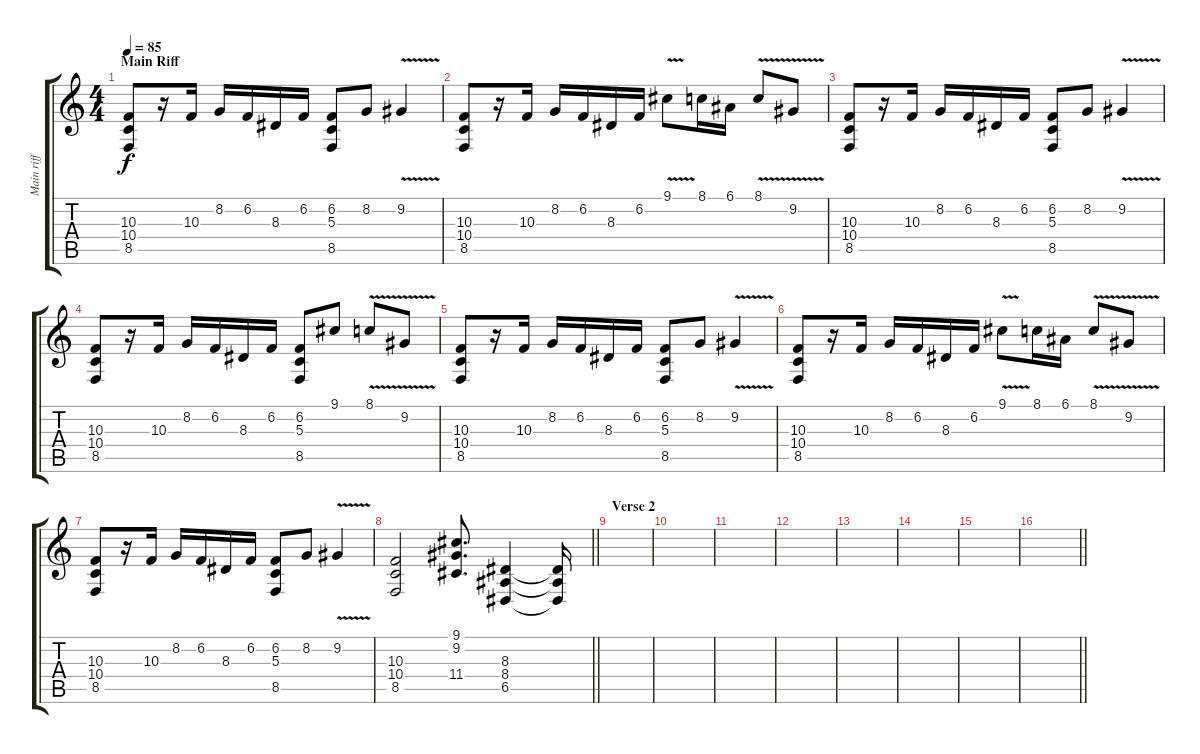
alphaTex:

\track ("Main riff synth" "Main riff ") {instrument lead2sawtooth}
\staff {score tabs}
\tuning (E4 B3 G3 D3 A2 D2) {hide}
\ts (4 4)
\section ("" "Main Riff")
\tempo 85
\clef g2
\ks c
(10.3 10.4 8.5).8{dy f instrument lead2sawtooth} r.16 10.3.16 8.2.16 6.2.16 8.3.16 6.2.16 (6.2 5.3 8.5).8 8.2.8 9.2{v}.4 |
(10.3 10.4 8.5).8 r.16 10.3.16 8.2.16 6.2.16 8.3.16 6.2.16 9.1{v}.8 8.1.16 6.1.16 8.1{v}.8 9.2{v}.8 |
(10.3 10.4 8.5).8 r.16 10.3.16 8.2.16 6.2.16 8.3.16 6.2.16 (6.2 5.3 8.5).8 8.2.8 9.2{v}.4 |
(10.3 10.4 8.5).8 r.16 10.3.16 8.2.16 6.2.16 8.3.16 6.2.16 (6.2 5.3 8.5).8 9.1.8 8.1{v}.8 9.2{v}.8 |
(10.3 10.4 8.5).8 r.16 10.3.16 8.2.16 6.2.16 8.3.16 6.2.16 (6.2 5.3 8.5).8 8.2.8 9.2{v}.4 |
(10.3 10.4 8.5).8 r.16 10.3.16 8.2.16 6.2.16 8.3.16 6.2.16 9.1{v}.8 8.1.16 6.1.16 8.1{v}.8 9.2{v}.8 |
(10.3 10.4 8.5).8 r.16 10.3.16 8.2.16 6.2.16 8.3.16 6.2.16 (6.2 5.3 8.5).8 8.2.8 9.2{v}.4 |
\barLineRight lightlight
(10.3 10.4 8.5).2 (9.1 9.2 11.4).8{d} (8.3 8.4 6.5).4 (8.3{t} 8.4{t} 6.5{t}).16 |
\section ("" "Verse 2")
|
|
|
|
|
|
|
\barLineRight lightlight
